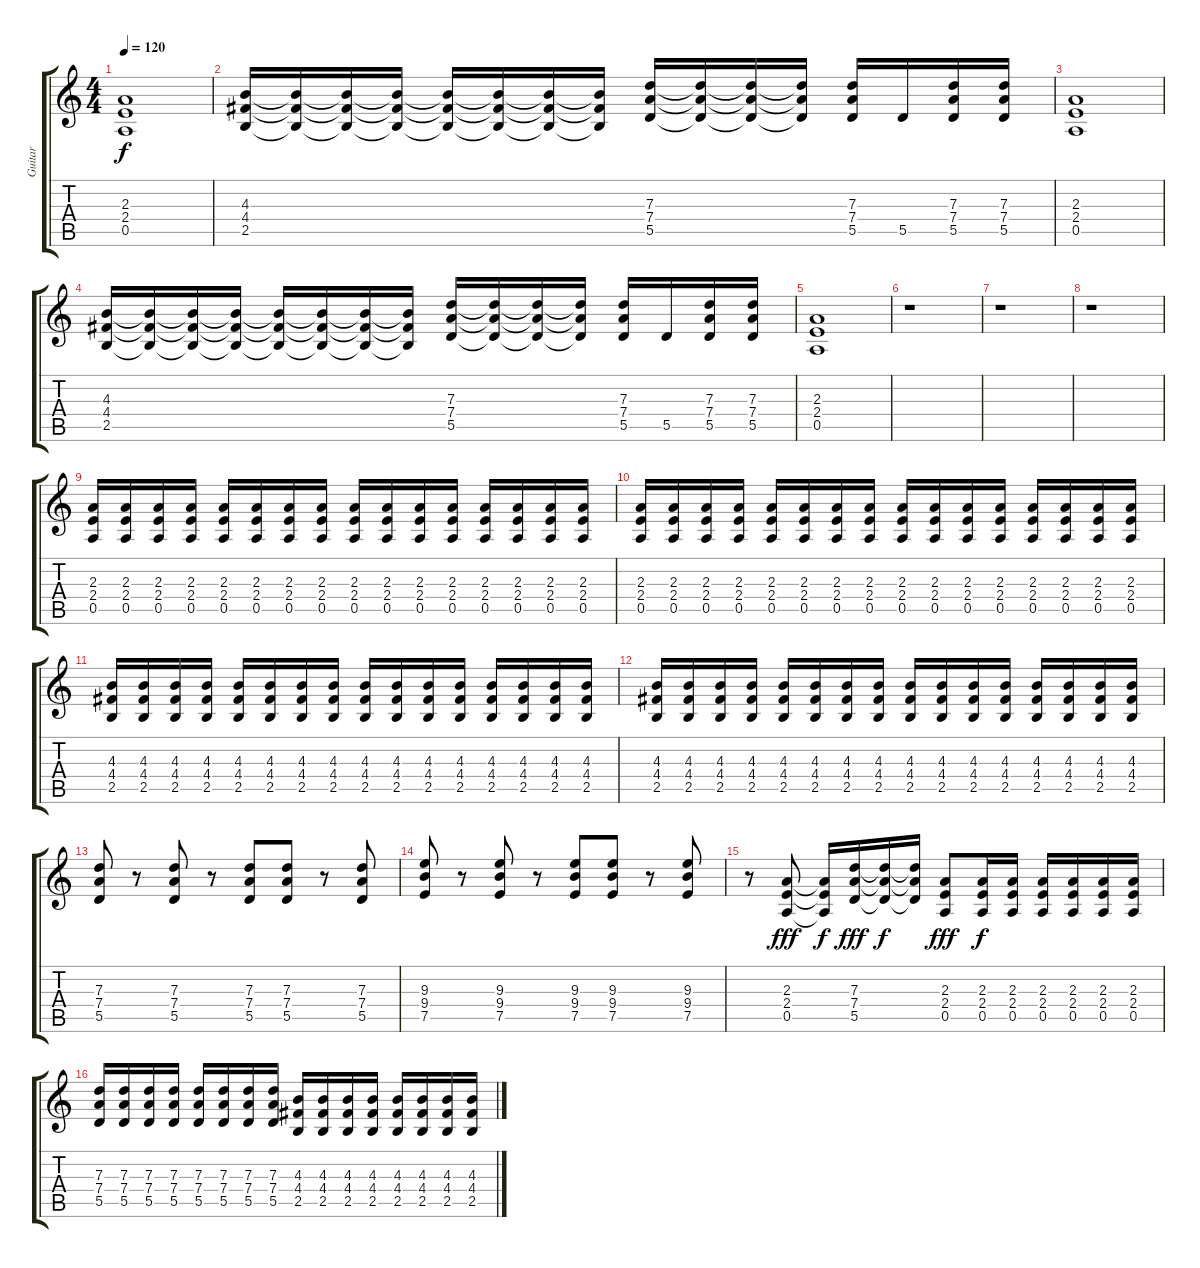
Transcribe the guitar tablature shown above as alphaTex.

\track ("Guitar" "Guitar") {instrument distortionguitar}
\staff {score tabs}
\tuning (E4 B3 G3 D3 A2 E2) {hide}
\ts (4 4)
\tempo 120
\clef g2
\ks c
(2.3 2.4 0.5).1{dy f} |
(4.3 4.4 2.5).16 (4.3{t} 4.4{t} 2.5{t}).16 (4.3{t} 4.4{t} 2.5{t}).16 (4.3{t} 4.4{t} 2.5{t}).16 (4.3{t} 4.4{t} 2.5{t}).16 (4.3{t} 4.4{t} 2.5{t}).16 (4.3{t} 4.4{t} 2.5{t}).16 (4.3{t} 4.4{t} 2.5{t}).16 (7.3 7.4 5.5).16 (7.3{t} 7.4{t} 5.5{t}).16 (7.3{t} 7.4{t} 5.5{t}).16 (7.3{t} 7.4{t} 5.5{t}).16 (7.3 7.4 5.5).16 5.5.16 (7.3 7.4 5.5).16 (7.3 7.4 5.5).16 |
(2.3 2.4 0.5).1 |
(4.3 4.4 2.5).16 (4.3{t} 4.4{t} 2.5{t}).16 (4.3{t} 4.4{t} 2.5{t}).16 (4.3{t} 4.4{t} 2.5{t}).16 (4.3{t} 4.4{t} 2.5{t}).16 (4.3{t} 4.4{t} 2.5{t}).16 (4.3{t} 4.4{t} 2.5{t}).16 (4.3{t} 4.4{t} 2.5{t}).16 (7.3 7.4 5.5).16 (7.3{t} 7.4{t} 5.5{t}).16 (7.3{t} 7.4{t} 5.5{t}).16 (7.3{t} 7.4{t} 5.5{t}).16 (7.3 7.4 5.5).16 5.5.16 (7.3 7.4 5.5).16 (7.3 7.4 5.5).16 |
(2.3 2.4 0.5).1{volume 2} |
r.1 |
r.1 |
r.1{volume 15 instrument acousticguitarsteel} |
(2.3 2.4 0.5).16 (2.3 2.4 0.5).16 (2.3 2.4 0.5).16 (2.3 2.4 0.5).16 (2.3 2.4 0.5).16 (2.3 2.4 0.5).16 (2.3 2.4 0.5).16 (2.3 2.4 0.5).16 (2.3 2.4 0.5).16 (2.3 2.4 0.5).16 (2.3 2.4 0.5).16 (2.3 2.4 0.5).16 (2.3 2.4 0.5).16 (2.3 2.4 0.5).16 (2.3 2.4 0.5).16 (2.3 2.4 0.5).16 |
(2.3 2.4 0.5).16 (2.3 2.4 0.5).16 (2.3 2.4 0.5).16 (2.3 2.4 0.5).16 (2.3 2.4 0.5).16 (2.3 2.4 0.5).16 (2.3 2.4 0.5).16 (2.3 2.4 0.5).16 (2.3 2.4 0.5).16 (2.3 2.4 0.5).16 (2.3 2.4 0.5).16 (2.3 2.4 0.5).16 (2.3 2.4 0.5).16 (2.3 2.4 0.5).16 (2.3 2.4 0.5).16 (2.3 2.4 0.5).16 |
(4.3 4.4 2.5).16 (4.3 4.4 2.5).16 (4.3 4.4 2.5).16 (4.3 4.4 2.5).16 (4.3 4.4 2.5).16 (4.3 4.4 2.5).16 (4.3 4.4 2.5).16 (4.3 4.4 2.5).16 (4.3 4.4 2.5).16 (4.3 4.4 2.5).16 (4.3 4.4 2.5).16 (4.3 4.4 2.5).16 (4.3 4.4 2.5).16 (4.3 4.4 2.5).16 (4.3 4.4 2.5).16 (4.3 4.4 2.5).16 |
(4.3 4.4 2.5).16 (4.3 4.4 2.5).16 (4.3 4.4 2.5).16 (4.3 4.4 2.5).16 (4.3 4.4 2.5).16 (4.3 4.4 2.5).16 (4.3 4.4 2.5).16 (4.3 4.4 2.5).16 (4.3 4.4 2.5).16 (4.3 4.4 2.5).16 (4.3 4.4 2.5).16 (4.3 4.4 2.5).16 (4.3 4.4 2.5).16 (4.3 4.4 2.5).16 (4.3 4.4 2.5).16 (4.3 4.4 2.5).16 |
(7.3 7.4 5.5).8 r.8 (7.3 7.4 5.5).8 r.8 (7.3 7.4 5.5).8 (7.3 7.4 5.5).8 r.8 (7.3 7.4 5.5).8 |
(9.3 9.4 7.5).8 r.8 (9.3 9.4 7.5).8 r.8 (9.3 9.4 7.5).8 (9.3 9.4 7.5).8 r.8 (9.3 9.4 7.5).8 |
r.8 (2.3 2.4 0.5).8{dy fff volume 16 instrument distortionguitar} (2.3{t} 2.4{t} 0.5{t}).16{dy f} (7.3 7.4 5.5).16{dy fff} (7.3{t} 7.4{t} 5.5{t}).16{dy f} (7.3{t} 7.4{t} 5.5{t}).16 (2.3 2.4 0.5).8{dy fff} (2.3 2.4 0.5).16{dy f} (2.3 2.4 0.5).16 (2.3 2.4 0.5).16 (2.3 2.4 0.5).16 (2.3 2.4 0.5).16 (2.3 2.4 0.5).16 |
(7.3 7.4 5.5).16 (7.3 7.4 5.5).16 (7.3 7.4 5.5).16 (7.3 7.4 5.5).16 (7.3 7.4 5.5).16 (7.3 7.4 5.5).16 (7.3 7.4 5.5).16 (7.3 7.4 5.5).16 (4.3 4.4 2.5).16 (4.3 4.4 2.5).16 (4.3 4.4 2.5).16 (4.3 4.4 2.5).16 (4.3 4.4 2.5).16 (4.3 4.4 2.5).16 (4.3 4.4 2.5).16 (4.3 4.4 2.5).16
